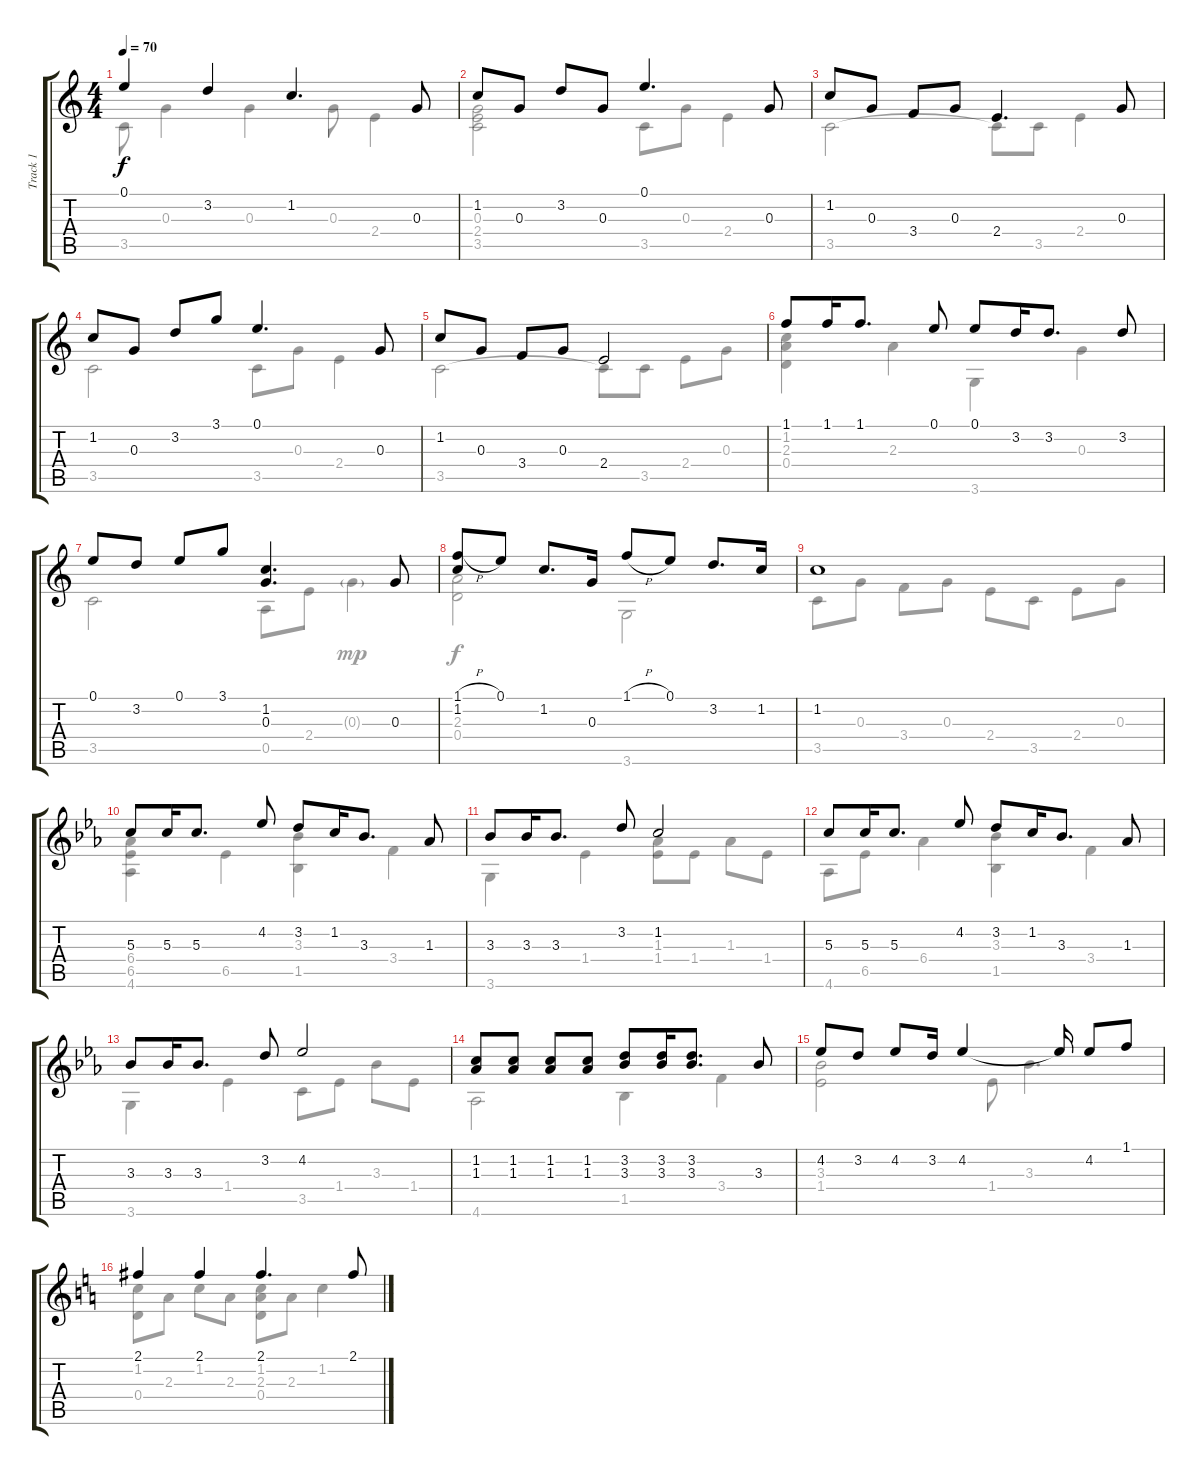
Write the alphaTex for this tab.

\track ("Track 1" "Track 1") {instrument acousticguitarsteel}
\staff {score tabs}
\tuning (E4 B3 G3 D3 A2 E2) {hide}
\voice
\ts (4 4)
\tempo 70
\clef g2
\ks c
0.1.4{dy f} 3.2.4 1.2.4{d} 0.3.8 |
1.2.8 0.3.8 3.2.8 0.3.8 0.1.4{d} 0.3.8 |
1.2.8 0.3.8 3.4.8 0.3.8 2.4.4{d} 0.3.8 |
1.2.8 0.3.8 3.2.8 3.1.8 0.1.4{d} 0.3.8 |
1.2.8 0.3.8 3.4.8 0.3.8 2.4.2 |
1.1.8 1.1.16 1.1.8{d} 0.1.8 0.1.8 3.2.16 3.2.8{d} 3.2.8 |
0.1.8 3.2.8 0.1.8 3.1.8 (1.2 0.3).4{d} 0.3.8 |
(1.1{h} 1.2).8 0.1.8 1.2.8{d} 0.3.16 1.1{h}.8 0.1.8 3.2.8{d} 1.2.16 |
1.2.1 |
\ks cminor
5.3.8 5.3.16 5.3.8{d} 4.2.8 3.2.8 1.2.16 3.3.8{d} 1.3.8 |
3.3.8 3.3.16 3.3.8{d} 3.2.8 1.2.2 |
5.3.8 5.3.16 5.3.8{d} 4.2.8 3.2.8 1.2.16 3.3.8{d} 1.3.8 |
3.3.8 3.3.16 3.3.8{d} 3.2.8 4.2.2 |
(1.2 1.3).8 (1.2 1.3).8 (1.2 1.3).8 (1.2 1.3).8 (3.2 3.3).8 (3.2 3.3).16 (3.2 3.3).8{d} 3.3.8 |
4.2.8 3.2.8 4.2.8 3.2.16 4.2.4 4.2{t}.16 4.2.8 1.1.8 |
\ks c
2.1.4 2.1.4 2.1.4{d} 2.1.8
\voice
\clef g2
\ottava regular
\simile none
\ks c
3.5.8{dy f} 0.3.4 0.3.4 0.3.8 2.4.4 |
(0.3 2.4 3.5).2 3.5.8 0.3.8 2.4.4 |
3.5.2 3.5{t}.8 3.5.8 2.4.4 |
3.5.2 3.5.8 0.3.8 2.4.4 |
3.5.2 3.5{t}.8 3.5.8 2.4.8 0.3.8 |
(1.2 2.3 0.4).4 2.3.4 3.6.4 0.3.4 |
3.5.2 0.5.8 2.4.8 0.3{g}.4{dy mp} |
(2.3 0.4).2{dy f} 3.6.2 |
3.5.8 0.3.8 3.4.8 0.3.8 2.4.8 3.5.8 2.4.8 0.3.8 |
\ks cminor
(6.4 6.5 4.6).4 6.5.4 (3.3 1.5).4 3.4.4 |
3.6.4 1.4.4 (1.3 1.4).8 1.4.8 1.3.8 1.4.8 |
4.6.8 6.5.8 6.4.4 (3.3 1.5).4 3.4.4 |
3.6.4 1.4.4 3.5.8 1.4.8 3.3.8 1.4.8 |
4.6.2 1.5.4 3.4.4 |
(3.3 1.4).2 1.4.8 3.3.4{d} |
\ks c
(1.2 0.4).8 2.3.8 1.2.8 2.3.8 (1.2 2.3 0.4).8 2.3.8 1.2.4
